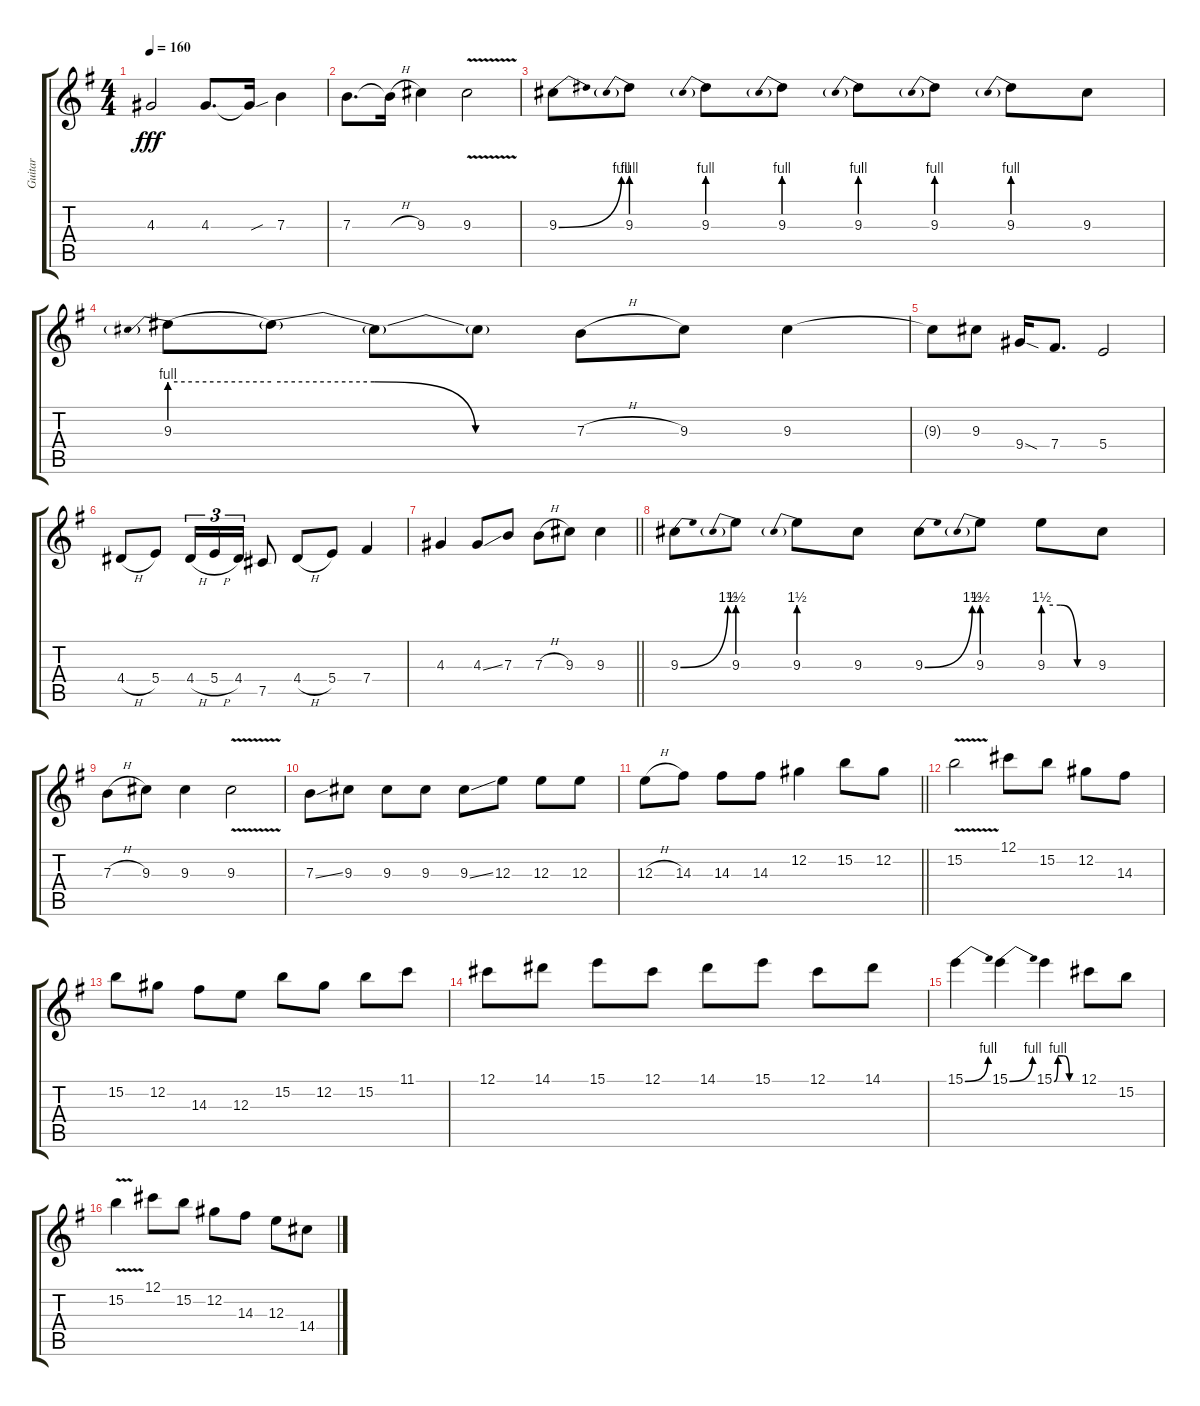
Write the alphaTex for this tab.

\track ("Guitar" "Guitar") {instrument distortionguitar}
\staff {score tabs}
\tuning (Db4 Ab3 E3 B2 Gb2 Db2) {hide}
\ts (4 4)
\tempo 160
\clef g2
\ks g
4.3.2{dy fff} 4.3.8{d} 4.3{sou t}.16 7.3.4 |
7.3.8{d} 7.3{h t}.16 9.3.4 9.3{v}.2 |
9.3{be (bend 0 0 60 4)}.8 9.3{be (prebend 0 4 60 4)}.8 9.3{be (prebend 0 4 60 4)}.8 9.3{be (prebend 0 4 60 4)}.8 9.3{be (prebend 0 4 60 4)}.8 9.3{be (prebend 0 4 60 4)}.8 9.3{be (prebend 0 4 60 4)}.8 9.3.8 |
9.3{be (prebend 0 4 60 4)}.8 9.3{be (custom 0 4 20 4 40 0 60 0) t}.8 9.3{t}.8 9.3{t}.8 7.3{h}.8 9.3.8 9.3.4 |
9.3{t}.8 9.3.8 9.4{sod}.16 7.4.8{d} 5.4.2 |
4.4{h}.8 5.4.8 4.4{h}.16{tu (3 2)} 5.4{h}.16{tu (3 2)} 4.4.16{tu (3 2)} 7.5.8 4.4{h}.8 5.4.8 7.4.4 |
\barLineRight lightlight
4.3.4 4.3{ss}.8 7.3.8 7.3{h}.8 9.3.8 9.3.4 |
9.3{be (bend 0 0 60 6)}.8 9.3{be (prebend 0 6 60 6)}.8 9.3{be (prebend 0 6 60 6)}.8 9.3.8 9.3{be (bend 0 0 60 6)}.8 9.3{be (prebend 0 6 60 6)}.8 9.3{be (custom 0 6 20 6 40 0 60 0)}.8 9.3.8 |
7.3{h}.8 9.3.8 9.3.4 9.3{v}.2 |
7.3{ss}.8 9.3.8 9.3.8 9.3.8 9.3{ss}.8 12.3.8 12.3.8 12.3.8 |
\barLineRight lightlight
12.3{h}.8 14.3.8 14.3.8 14.3.8 12.2.4 15.2.8 12.2.8 |
15.2{v}.2 12.1.8 15.2.8 12.2.8 14.3.8 |
15.2.8 12.2.8 14.3.8 12.3.8 15.2.8 12.2.8 15.2.8 11.1.8 |
12.1.8 14.1.8 15.1.8 12.1.8 14.1.8 15.1.8 12.1.8 14.1.8 |
15.1{be (bend 0 0 60 4)}.4 15.1{be (bend 0 0 60 4)}.4 15.1{be (custom 0 0 10 4 25 4 40 0 60 0)}.4 12.1.8 15.2.8 |
15.2{v}.4 12.1.8 15.2.8 12.2.8 14.3.8 12.3.8 14.4.8
